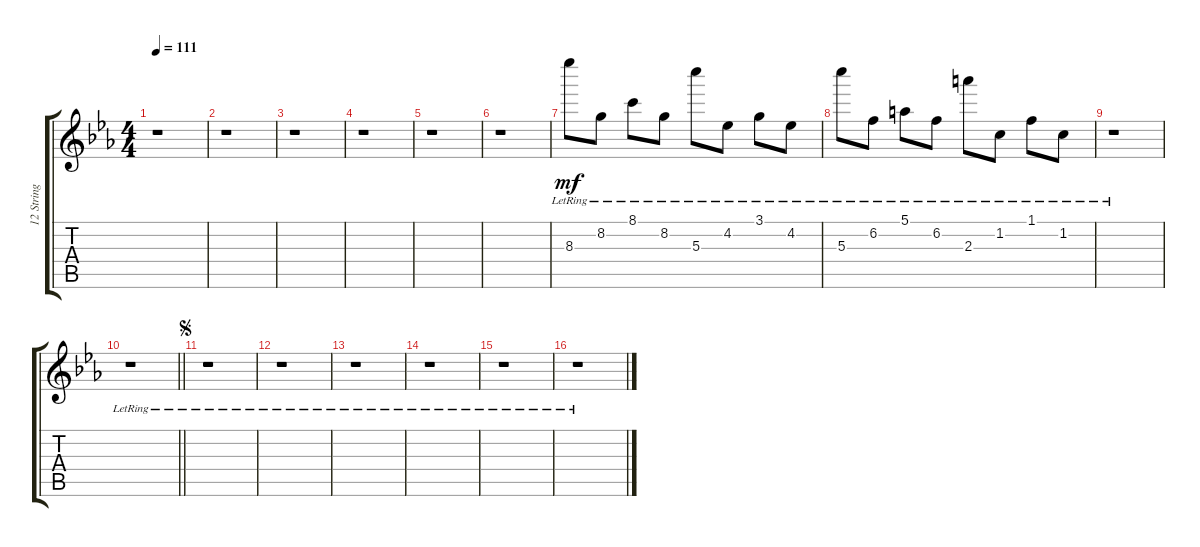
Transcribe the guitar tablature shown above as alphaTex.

\track ("12 String Acoustic" "12 String ") {instrument acousticguitarsteel}
\staff {score tabs}
\tuning (E4 B3 G5 D5 A4 E4) {hide}
\ts (4 4)
\tempo 111
\clef g2
\ks eb
r.1{dy mf} |
r.1 |
r.1 |
r.1 |
r.1 |
r.1 |
8.3{lr}.8 8.2{lr}.8 8.1{lr}.8 8.2{lr}.8 5.3{lr}.8 4.2{lr}.8 3.1{lr}.8 4.2{lr}.8 |
5.3{lr}.8 6.2{lr}.8 5.1{lr}.8 6.2{lr}.8 2.3{lr}.8 1.2{lr}.8 1.1{lr}.8 1.2{lr}.8 |
r.1 |
\barLineRight lightlight
r.1 |
\jump segno
r.1 |
r.1 |
r.1 |
r.1 |
r.1 |
r.1
